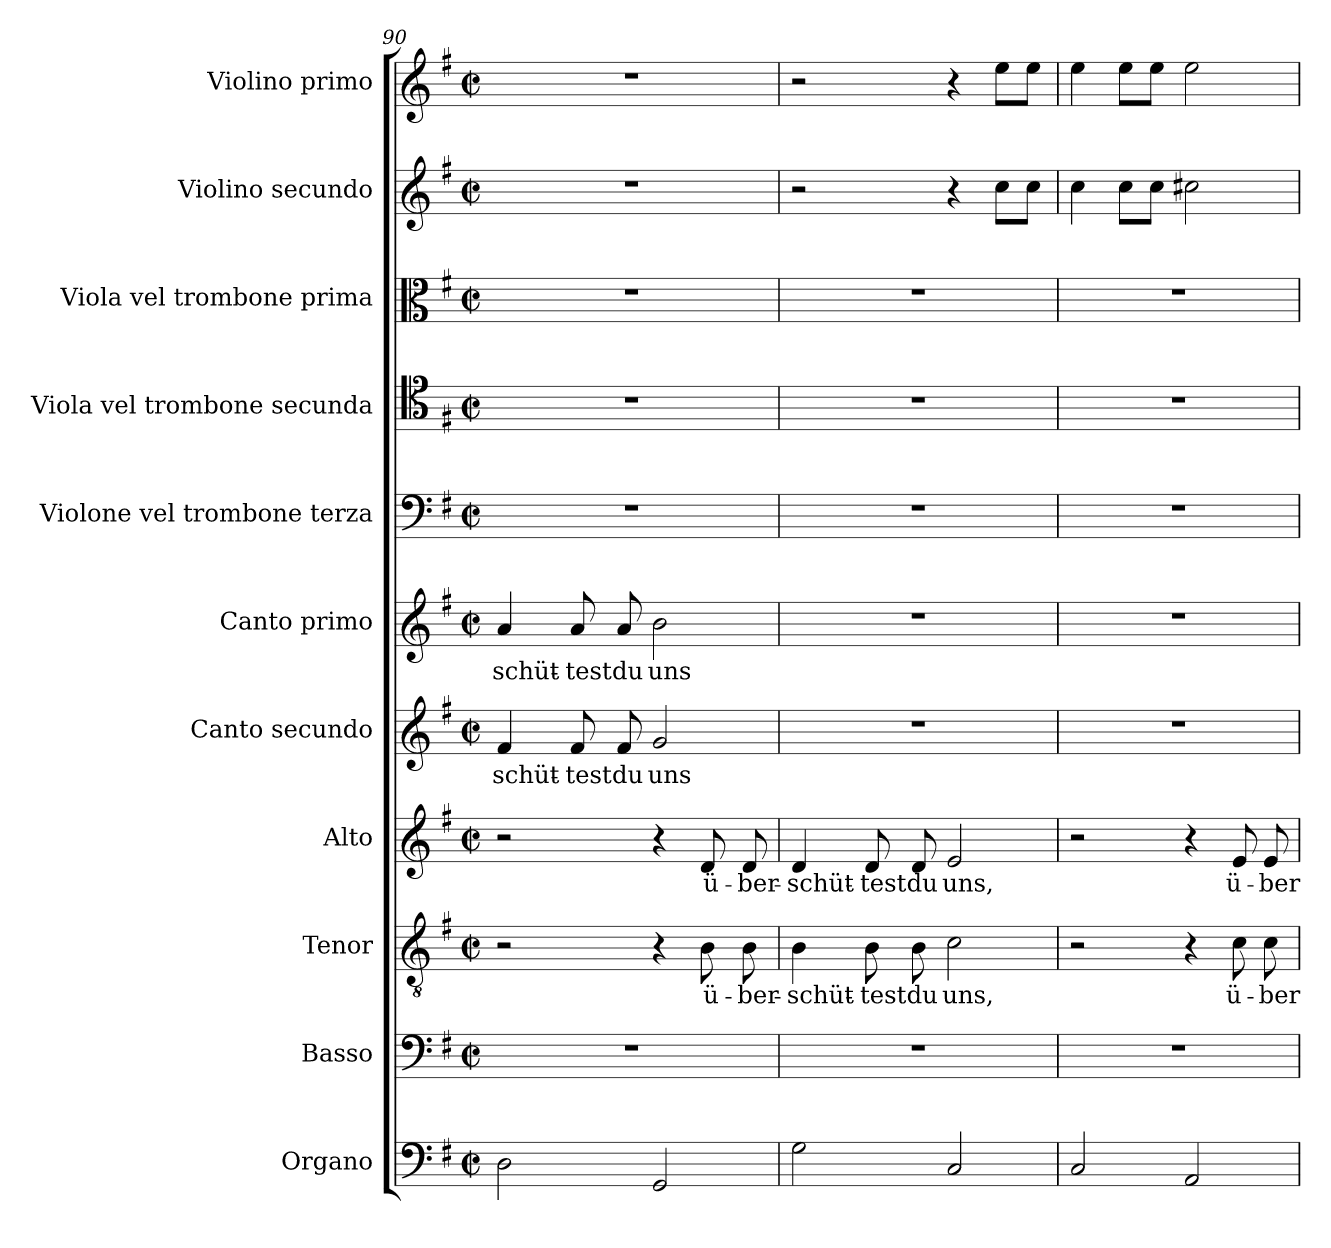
**kern	**kern	**kern	**text	**kern	**text	**kern	**text	**kern	**text	**kern	**kern	**kern	**kern	**kern
*part11	*part10	*part9	*part9	*part8	*part8	*part7	*part7	*part6	*part6	*part5	*part4	*part3	*part2	*part1
*staff11	*staff10	*staff9	*staff9	*staff8	*staff8	*staff7	*staff7	*staff6	*staff6	*staff5	*staff4	*staff3	*staff2	*staff1
*I"Organo	*I"Basso	*I"Tenor	*	*I"Alto	*	*I"Canto secundo	*	*I"Canto primo	*	*I"Violone vel trombone  terza	*I"Viola vel trombone secunda	*I"Viola vel trombone prima	*I"Violino secundo	*I"Violino primo
*	*I'B	*I'T	*	*I'A	*	*I'C2	*	*I'C1	*	*I'Vn	*I'Va2	*I'Va1	*I'Vi2	*I'Vi1
*clefF4	*clefF4	*clefGv2	*	*clefG2	*	*clefG2	*	*clefG2	*	*clefF4	*clefC4	*clefC3	*clefG2	*clefG2
*k[f#]	*k[f#]	*k[f#]	*	*k[f#]	*	*k[f#]	*	*k[f#]	*	*k[f#]	*k[f#]	*k[f#]	*k[f#]	*k[f#]
*G:	*G:	*G:	*	*G:	*	*G:	*	*G:	*	*G:	*G:	*G:	*G:	*G:
*M2/2	*M2/2	*M2/2	*	*M2/2	*	*M2/2	*	*M2/2	*	*M2/2	*M2/2	*M2/2	*M2/2	*M2/2
*met(c|)	*met(c|)	*met(c|)	*	*met(c|)	*	*met(c|)	*	*met(c|)	*	*met(c|)	*met(c|)	*met(c|)	*met(c|)	*met(c|)
=90	=90	=90	=90	=90	=90	=90	=90	=90	=90	=90	=90	=90	=90	=90
!	!	!	!	!	!	!	!LO:LY:b	!	!	!	!	!	!	!
!	!	!	!	!	!	!	!	!	!LO:LY:b	!	!	!	!	!
2D\	1r	2r	.	2r	.	4f#/	-schüt-	4a/	-schüt-	1r	1r	1r	1r	1r
!	!	!	!	!	!	!	!LO:LY:b	!	!	!	!	!	!	!
!	!	!	!	!	!	!	!	!	!LO:LY:b	!	!	!	!	!
.	.	.	.	.	.	8f#/	-test	8a/	-test	.	.	.	.	.
!	!	!	!	!	!	!	!LO:LY:b	!	!	!	!	!	!	!
!	!	!	!	!	!	!	!	!	!LO:LY:b	!	!	!	!	!
.	.	.	.	.	.	8f#/	du	8a/	du	.	.	.	.	.
!	!	!	!	!	!	!	!LO:LY:b	!	!	!	!	!	!	!
!	!	!	!	!	!	!	!	!	!LO:LY:b	!	!	!	!	!
2GG/	.	4r	.	4r	.	2g/	uns	2b\	uns	.	.	.	.	.
!	!	!	!LO:LY:b	!	!	!	!	!	!	!	!	!	!	!
!	!	!	!	!	!LO:LY:b	!	!	!	!	!	!	!	!	!
.	.	8B\	ü-	8d/	ü-	.	.	.	.	.	.	.	.	.
!	!	!	!LO:LY:b	!	!	!	!	!	!	!	!	!	!	!
!	!	!	!	!	!LO:LY:b	!	!	!	!	!	!	!	!	!
.	.	8B\	-ber-	8d/	-ber-	.	.	.	.	.	.	.	.	.
=91	=91	=91	=91	=91	=91	=91	=91	=91	=91	=91	=91	=91	=91	=91
!	!	!	!LO:LY:b	!	!	!	!	!	!	!	!	!	!	!
!	!	!	!	!	!LO:LY:b	!	!	!	!	!	!	!	!	!
2G\	1r	4B\	-schüt-	4d/	-schüt-	1r	.	1r	.	1r	1r	1r	2r	2r
!	!	!	!LO:LY:b	!	!	!	!	!	!	!	!	!	!	!
!	!	!	!	!	!LO:LY:b	!	!	!	!	!	!	!	!	!
.	.	8B\	-test	8d/	-test	.	.	.	.	.	.	.	.	.
!	!	!	!LO:LY:b	!	!	!	!	!	!	!	!	!	!	!
!	!	!	!	!	!LO:LY:b	!	!	!	!	!	!	!	!	!
.	.	8B\	du	8d/	du	.	.	.	.	.	.	.	.	.
!	!	!	!LO:LY:b	!	!	!	!	!	!	!	!	!	!	!
!	!	!	!	!	!LO:LY:b	!	!	!	!	!	!	!	!	!
2C/	.	2c\	uns,	2e/	uns,	.	.	.	.	.	.	.	4r	4r
.	.	.	.	.	.	.	.	.	.	.	.	.	8cc\L	8ee\L
.	.	.	.	.	.	.	.	.	.	.	.	.	8cc\J	8ee\J
!!LO:LB:g=z
=92	=92	=92	=92	=92	=92	=92	=92	=92	=92	=92	=92	=92	=92	=92
2C/	1r	2r	.	2r	.	1r	.	1r	.	1r	1r	1r	4cc\	4ee\
.	.	.	.	.	.	.	.	.	.	.	.	.	8cc\L	8ee\L
.	.	.	.	.	.	.	.	.	.	.	.	.	8cc\J	8ee\J
2AA/	.	4r	.	4r	.	.	.	.	.	.	.	.	2cc#X\	2ee\
!	!	!	!LO:LY:b	!	!	!	!	!	!	!	!	!	!	!
!	!	!	!	!	!LO:LY:b	!	!	!	!	!	!	!	!	!
.	.	8c\	ü-	8e/	ü-	.	.	.	.	.	.	.	.	.
!	!	!	!LO:LY:b	!	!	!	!	!	!	!	!	!	!	!
!	!	!	!	!	!LO:LY:b	!	!	!	!	!	!	!	!	!
.	.	8c\	-ber-	8e/	-ber-	.	.	.	.	.	.	.	.	.
=	=	=	=	=	=	=	=	=	=	=	=	=	=	=
*-	*-	*-	*-	*-	*-	*-	*-	*-	*-	*-	*-	*-	*-	*-
